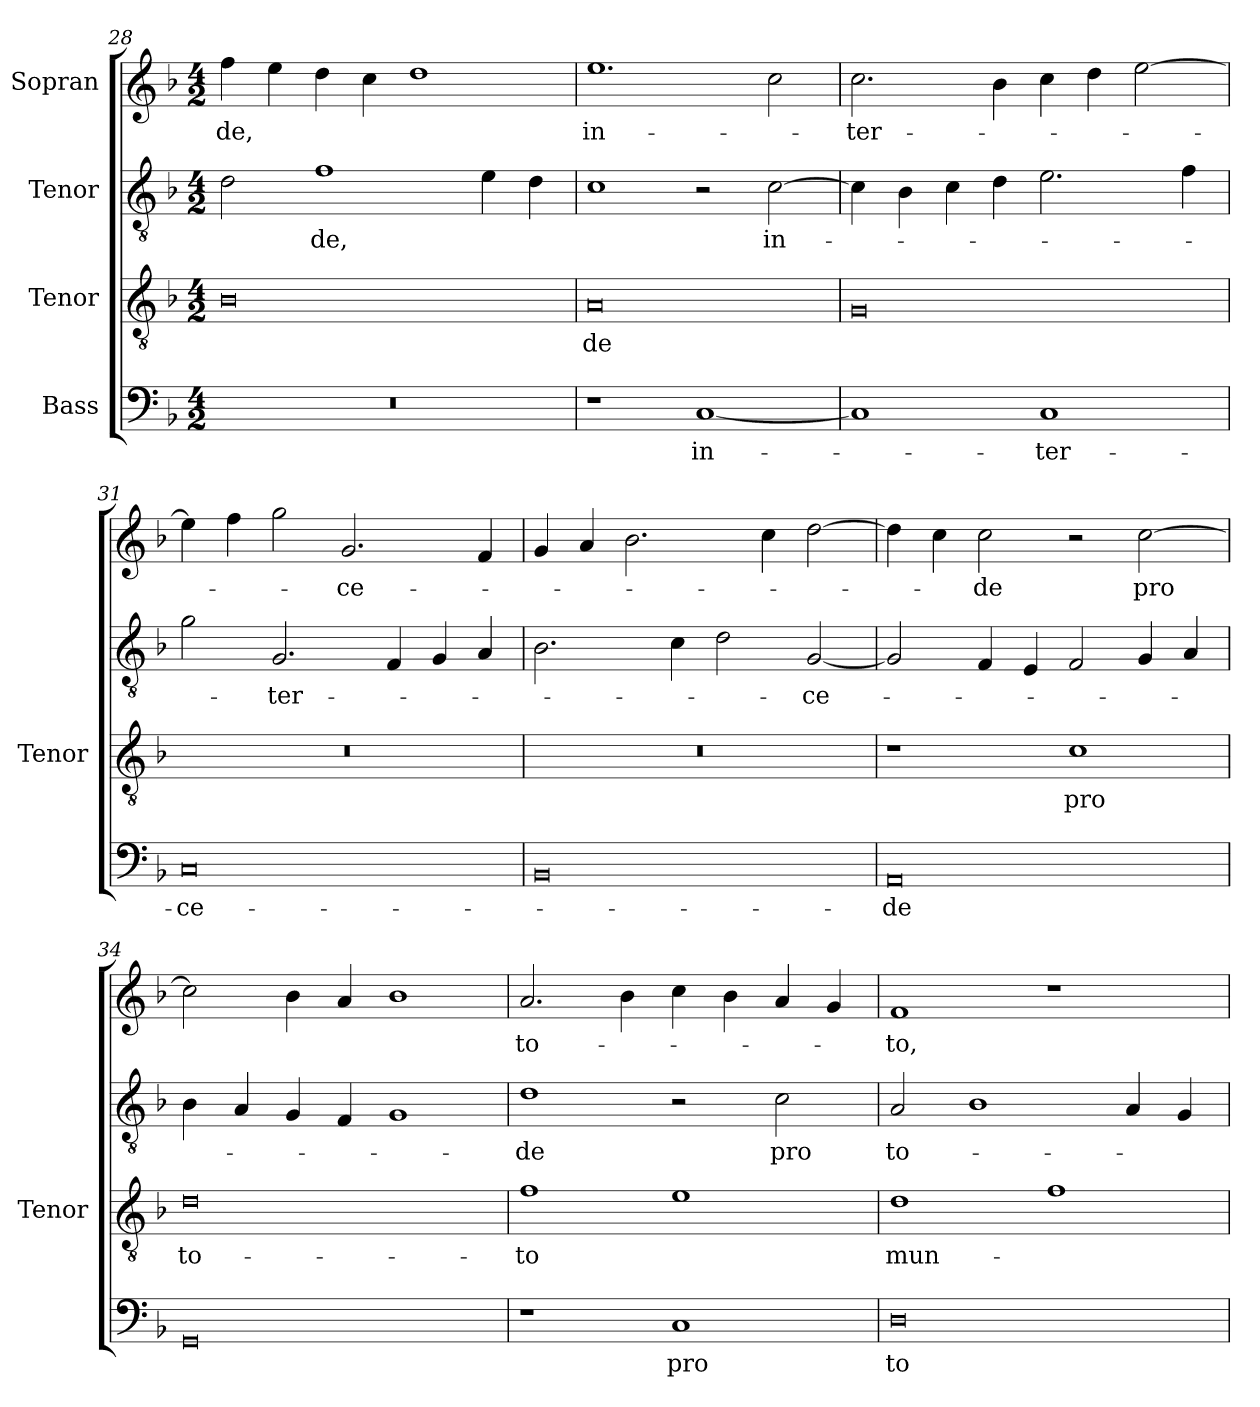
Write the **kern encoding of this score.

**kern	**text	**kern	**text	**kern	**text	**kern	**text
*part4	*part4	*part3	*part3	*part2	*part2	*part1	*part1
*staff4	*staff4	*staff3	*staff3	*staff2	*staff2	*staff1	*staff1
*I"Bass	*	*I"Tenor	*	*I"Tenor	*	*I"Sopran	*
*	*	*I'Tenor	*	*	*	*	*
*clefF4	*	*clefGv2	*	*clefGv2	*	*clefG2	*
*	*	*ITrd7c12	*	*ITrd7c12	*	*	*
*k[b-]	*	*k[b-]	*	*k[b-]	*	*k[b-]	*
*F:	*	*F:	*	*F:	*	*F:	*
*M4/2	*	*M4/2	*	*M4/2	*	*M4/2	*
=28	=28	=28	=28	=28	=28	=28	=28
!LO:N:vis=1	!	!	!	!	!	!	!
!	!	!	!	!	!	!	!LO:LY:b:color=#000000
0r	.	0BB-i	.	2Di\	.	4ffi\	-de,
.	.	.	.	.	.	4eei\	.
!	!	!	!	!	!LO:LY:b:color=#000000	!	!
.	.	.	.	1Fi	-de,	4ddi\	.
.	.	.	.	.	.	4cci\	.
.	.	.	.	.	.	1ddi	.
.	.	.	.	4Ei\	.	.	.
.	.	.	.	4Di\	.	.	.
!!LO:LB:g=z
=29	=29	=29	=29	=29	=29	=29	=29
!	!	!	!LO:LY:b:color=#000000	!	!	!	!
!	!	!	!	!	!	!	!LO:LY:b:color=#000000
1r	.	0AAi	-de	1Ci	.	1.eei	in-
!	!LO:LY:b:color=#000000	!	!	!	!	!	!
[<1Ci	in-	.	.	2r	.	.	.
!	!	!	!	!	!LO:LY:b:color=#000000	!	!
.	.	.	.	[>2Ci\	in-	2cci\	.
=30	=30	=30	=30	=30	=30	=30	=30
!	!	!	!	!	!	!	!LO:LY:b:color=#000000
1Ci]	.	0GGi	.	4Ci\]	.	2.cci\	-ter-
.	.	.	.	4BB-i\	.	.	.
.	.	.	.	4Ci\	.	.	.
.	.	.	.	4Di\	.	4b-i\	.
!	!LO:LY:b:color=#000000	!	!	!	!	!	!
1Ci	-ter-	.	.	2.Ei\	.	4cci\	.
.	.	.	.	.	.	4ddi\	.
.	.	.	.	.	.	[>2eei\	.
.	.	.	.	4Fi\	.	.	.
=31	=31	=31	=31	=31	=31	=31	=31
!	!LO:LY:b:color=#000000	!LO:N:vis=1	!	!	!	!	!
0Ci	-ce-	0r	.	2Gi\	.	4eei\]	.
.	.	.	.	.	.	4ffi\	.
!	!	!	!	!	!LO:LY:b:color=#000000	!	!
.	.	.	.	2.GGi/	-ter-	2ggi\	.
!	!	!	!	!	!	!	!LO:LY:b:color=#000000
.	.	.	.	.	.	2.gi/	-ce-
.	.	.	.	4FFi/	.	.	.
.	.	.	.	4GGi/	.	.	.
.	.	.	.	4AAi/	.	4fi/	.
=32	=32	=32	=32	=32	=32	=32	=32
!	!	!LO:N:vis=1	!	!	!	!	!
0BB-i	.	0r	.	2.BB-i\	.	4gi/	.
.	.	.	.	.	.	4ai/	.
.	.	.	.	.	.	2.b-i\	.
.	.	.	.	4Ci\	.	.	.
.	.	.	.	2Di\	.	.	.
.	.	.	.	.	.	4cci\	.
!	!	!	!	!	!LO:LY:b:color=#000000	!	!
.	.	.	.	[<2GGi/	-ce-	[>2ddi\	.
=33	=33	=33	=33	=33	=33	=33	=33
!	!LO:LY:b:color=#000000	!	!	!	!	!	!
0AAi	-de	1r	.	2GGi/]	.	4ddi\]	.
.	.	.	.	.	.	4cci\	.
!	!	!	!	!	!	!	!LO:LY:b:color=#000000
.	.	.	.	4FFi/	.	2cci\	-de
.	.	.	.	4EEi/	.	.	.
!	!	!	!LO:LY:b:color=#000000	!	!	!	!
.	.	1Ci	pro	2FFi/	.	2r	.
!	!	!	!	!	!	!	!LO:LY:b:color=#000000
.	.	.	.	4GGi/	.	[>2cci\	pro
.	.	.	.	4AAi/	.	.	.
!!LO:PB:g=z
=34	=34	=34	=34	=34	=34	=34	=34
!	!	!	!LO:LY:b:color=#000000	!	!	!	!
0GGi	.	0Di	to-	4BB-i\	.	2cci\]	.
.	.	.	.	4AAi/	.	.	.
.	.	.	.	4GGi/	.	4b-i\	.
.	.	.	.	4FFi/	.	4ai/	.
.	.	.	.	1GGi	.	1b-i	.
=35	=35	=35	=35	=35	=35	=35	=35
!	!	!	!LO:LY:b:color=#000000	!	!	!	!
!	!	!	!	!	!LO:LY:b:color=#000000	!	!
!	!	!	!	!	!	!	!LO:LY:b:color=#000000
1r	.	1Fi	-to	1Di	-de	2.ai/	to-
.	.	.	.	.	.	4b-i\	.
!	!LO:LY:b:color=#000000	!	!	!	!	!	!
1Ci	pro	1Ei	.	2r	.	4cci\	.
.	.	.	.	.	.	4b-i\	.
!	!	!	!	!	!LO:LY:b:color=#000000	!	!
.	.	.	.	2Ci\	pro	4ai/	.
.	.	.	.	.	.	4gi/	.
=36	=36	=36	=36	=36	=36	=36	=36
!	!LO:LY:b:color=#000000	!	!	!	!	!	!
!	!	!	!LO:LY:b:color=#000000	!	!	!	!
!	!	!	!	!	!LO:LY:b:color=#000000	!	!
!	!	!	!	!	!	!	!LO:LY:b:color=#000000
0Di	to-	1Di	mun-	2AAi/	to-	1fi	-to,
.	.	.	.	1BB-i	.	.	.
.	.	1Fi	.	.	.	1r	.
.	.	.	.	4AAi/	.	.	.
.	.	.	.	4GGi/	.	.	.
=	=	=	=	=	=	=	=
*-	*-	*-	*-	*-	*-	*-	*-
